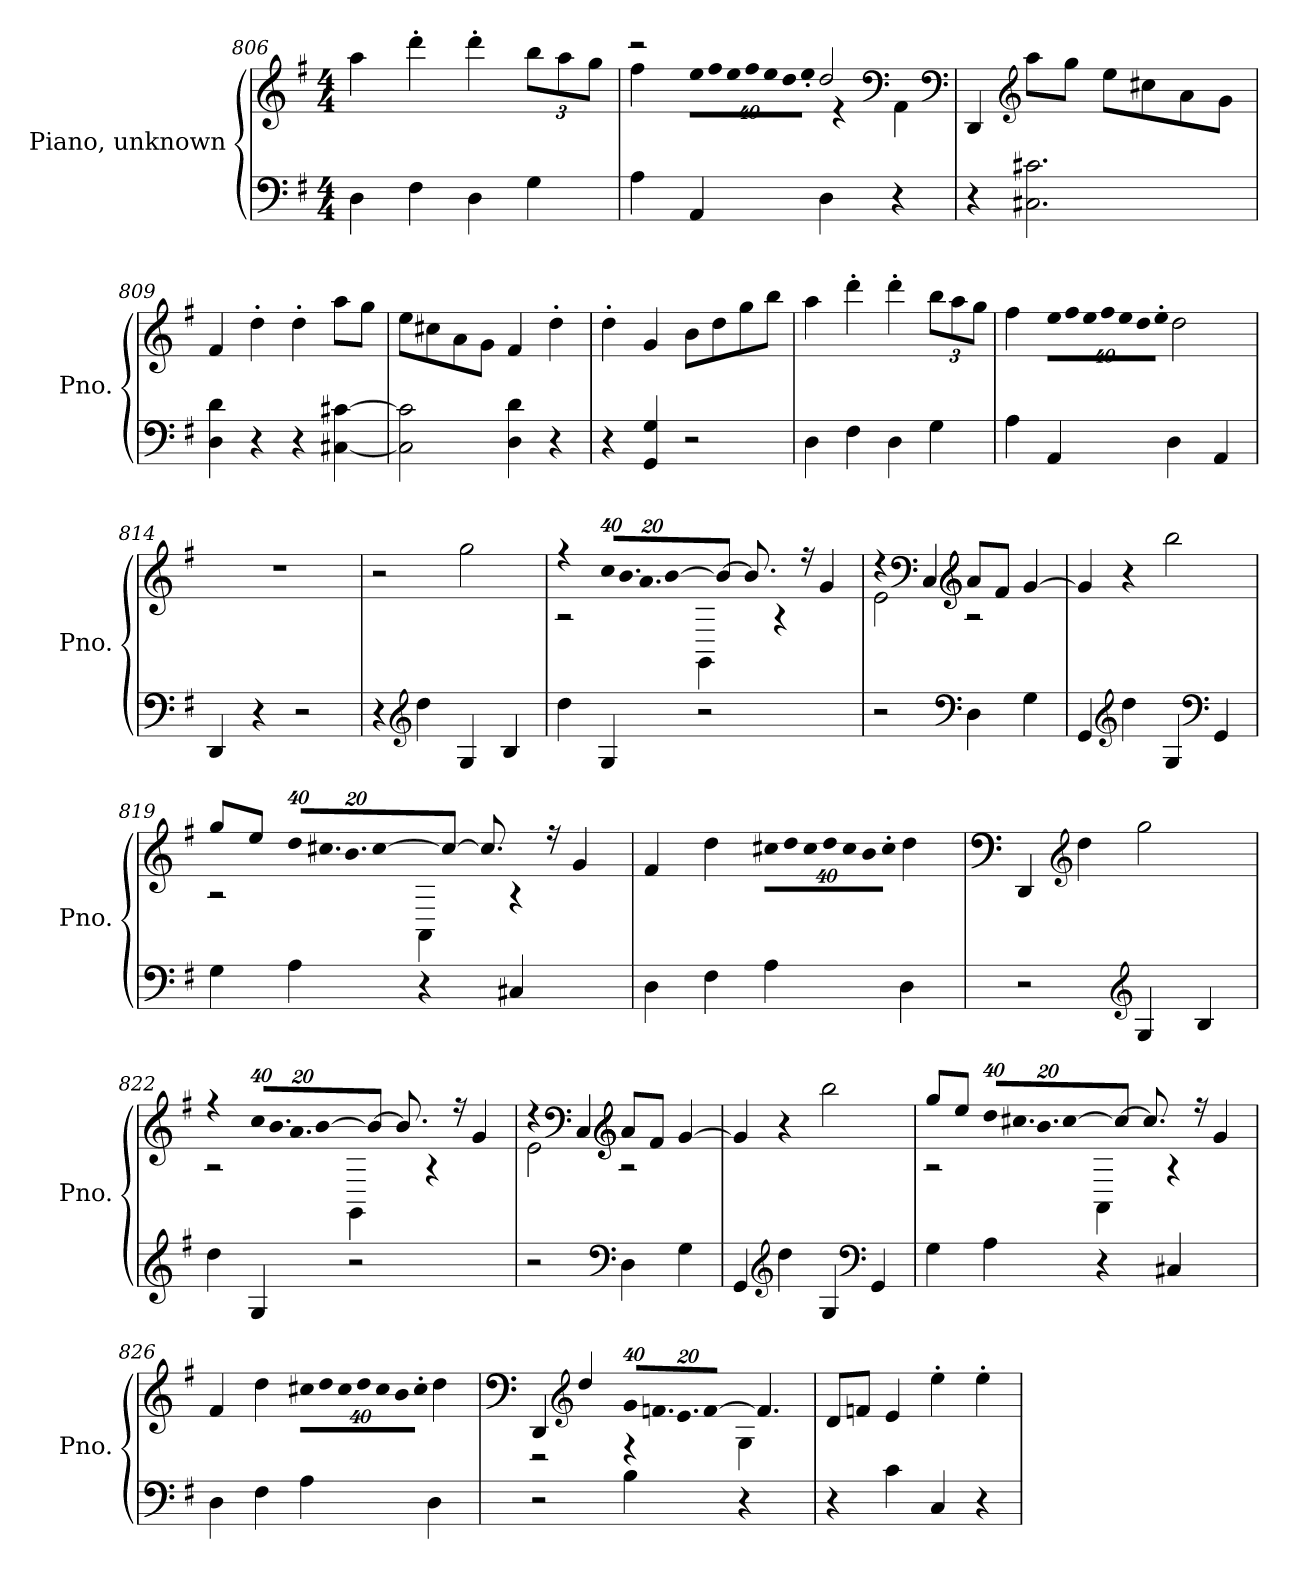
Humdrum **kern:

**kern	**kern
*part1	*part1
*staff2	*staff1
*I"Piano, unknown	*
*I'Pno.	*
*clefF4	*clefG2
*k[f#]	*k[f#]
*M4/4	*M4/4
=806	=806
4D\	4aa\
4F#\	4ddd'\
4D\	4ddd'\
*	*Xbrackettup
4G\	12bb\L
.	12aa\
.	12gg\J
!!LO:LB:g=z
=807	=807
*	*^
4A\	2r	4ff#\
!	!	!LO:N:vis=32
4AA/	.	640%23ee\LLL
!	!	!LO:N:vis=32
.	.	640%23ff#\
!	!	!LO:N:vis=32
.	.	640%23ee\
!	!	!LO:N:vis=32
.	.	640%23ff#\
!	!	!LO:N:vis=32
.	.	640%23ee\
!	!	!LO:N:vis=32
.	.	640%23dd\
!	!	!LO:N:vis=32
.	.	640%23ee'\JJJ
4D\	2dd/	.
.	.	4r
*	*clefF4	*
4r	.	.
.	.	4AA\
640ryy	640ryy	.
*	*v	*v
=808	=808
4r	4DD/
*	*clefG2
2.C#X\ 2.c#X\	8aa\L
.	8gg\J
.	8ee\L
.	8cc#X\
.	8a\
.	8g\J
=809	=809
4D\ 4d\	4f#/
4r	4dd'\
4r	4dd'\
[4C#X\ [4c#X\	8aa\L
.	8gg\J
=810	=810
2C#\] 2c#\]	8ee\L
.	8cc#X\
.	8a\
.	8g\J
4D\ 4d\	4f#/
4r	4dd'\
=811	=811
4r	4dd'\
4GG/ 4G/	4g/
2r	8b\L
.	8dd\
.	8gg\
.	8bb\J
!!LO:LB:g=z
=812	=812
4D\	4aa\
4F#\	4ddd'\
4D\	4ddd'\
4G\	12bb\L
.	12aa\
.	12gg\J
=813	=813
4A\	4ff#\
!	!LO:N:vis=32
4AA/	640%23ee\LLL
!	!LO:N:vis=32
.	640%23ff#\
!	!LO:N:vis=32
.	640%23ee\
!	!LO:N:vis=32
.	640%23ff#\
!	!LO:N:vis=32
.	640%23ee\
!	!LO:N:vis=32
.	640%23dd\
!	!LO:N:vis=32
.	640%23ee'\JJJ
4D\	.
.	2dd\
4AA/	.
640ryy	.
=814	=814
4DD/	1r
4r	.
2r	.
=815	=815
4r	2r
*clefG2	*
4dd\	.
4G/	2gg\
4B/	.
=816	=816
*	*^
4dd\	4r	2r
!	!LO:N:vis=32	!
4G/	640%23cc/LLL	.
!	!LO:N:vis=64.	!
.	640%17b/L	.
!	!LO:N:vis=64.	!
.	640%17a/J	.
!	!LO:N:vis=32	!
.	[640%23b/JJ	.
.	8b/J_	.
2r	8.b/]	4GG\
.	16r	.
.	4g/	4r
!!LO:LB:g=z	!!
=817	=817	=817
2r	4r	2e\
*	*clefF4	*
.	4C/	.
*clefF4	*clefG2	*
4D\	8a/L	2r
.	8f#/J	.
4G\	[4g/	.
*	*v	*v
=818	=818
4GG/	4g/]
*clefG2	*
4dd\	4r
4G/	2bb\
*clefF4	*
4GG/	.
=819	=819
*	*^
4G\	8gg/L	2r
.	8ee/J	.
!	!LO:N:vis=32	!
4A\	640%23dd/LLL	.
!	!LO:N:vis=64.	!
.	640%17cc#X/L	.
!	!LO:N:vis=64.	!
.	640%17b/J	.
!	!LO:N:vis=32	!
.	[640%23cc#/JJ	.
.	8cc#/J_	.
4r	8.cc#/]	4AA\
.	16r	.
4C#X/	4g/	4r
*	*v	*v
=820	=820
4D\	4f#/
4F#\	4dd\
!	!LO:N:vis=32
4A\	640%23cc#X\LLL
!	!LO:N:vis=32
.	640%23dd\
!	!LO:N:vis=32
.	640%23cc#\
!	!LO:N:vis=32
.	640%23dd\
!	!LO:N:vis=32
.	640%23cc#\
!	!LO:N:vis=32
.	640%23b\
!	!LO:N:vis=32
.	640%23cc#'\JJJ
4D\	.
.	4dd\
640ryy	.
!!LO:LB:g=z
=821	=821
*	*clefF4
2r	4DD/
*	*clefG2
.	4dd\
*clefG2	*
4G/	2gg\
4B/	.
=822	=822
*	*^
4dd\	4r	2r
!	!LO:N:vis=32	!
4G/	640%23cc/LLL	.
!	!LO:N:vis=64.	!
.	640%17b/L	.
!	!LO:N:vis=64.	!
.	640%17a/J	.
!	!LO:N:vis=32	!
.	[640%23b/JJ	.
.	8b/J_	.
2r	8.b/]	4GG\
.	16r	.
.	4g/	4r
=823	=823	=823
2r	4r	2e\
*	*clefF4	*
.	4C/	.
*clefF4	*clefG2	*
4D\	8a/L	2r
.	8f#/J	.
4G\	[4g/	.
*	*v	*v
=824	=824
4GG/	4g/]
*clefG2	*
4dd\	4r
4G/	2bb\
*clefF4	*
4GG/	.
!!LO:PB:g=z
=825	=825
*	*^
4G\	8gg/L	2r
.	8ee/J	.
!	!LO:N:vis=32	!
4A\	640%23dd/LLL	.
!	!LO:N:vis=64.	!
.	640%17cc#X/L	.
!	!LO:N:vis=64.	!
.	640%17b/J	.
!	!LO:N:vis=32	!
.	[640%23cc#/JJ	.
.	8cc#/J_	.
4r	8.cc#/]	4AA\
.	16r	.
4C#X/	4g/	4r
*	*v	*v
=826	=826
4D\	4f#/
4F#\	4dd\
!	!LO:N:vis=32
4A\	640%23cc#X\LLL
!	!LO:N:vis=32
.	640%23dd\
!	!LO:N:vis=32
.	640%23cc#\
!	!LO:N:vis=32
.	640%23dd\
!	!LO:N:vis=32
.	640%23cc#\
!	!LO:N:vis=32
.	640%23b\
!	!LO:N:vis=32
.	640%23cc#'\JJJ
4D\	.
.	4dd\
640ryy	.
=827	=827
*	*clefF4
*	*^
2r	4DD/	2r
*	*clefG2	*
.	4dd/	.
!	!LO:N:vis=32	!
4B\	640%23g/LLL	4r
!	!LO:N:vis=64.	!
.	640%17fn/L	.
!	!LO:N:vis=64.	!
.	640%17e/J	.
!	!LO:N:vis=32	!
.	[640%23f/JJJ	.
.	4.f/]	.
4r	.	4G\
*	*v	*v
=828	=828
4r	8d/L
.	8fn/J
4c\	4e/
4C/	4ee'\
4r	4ee'\
=	=
*-	*-
